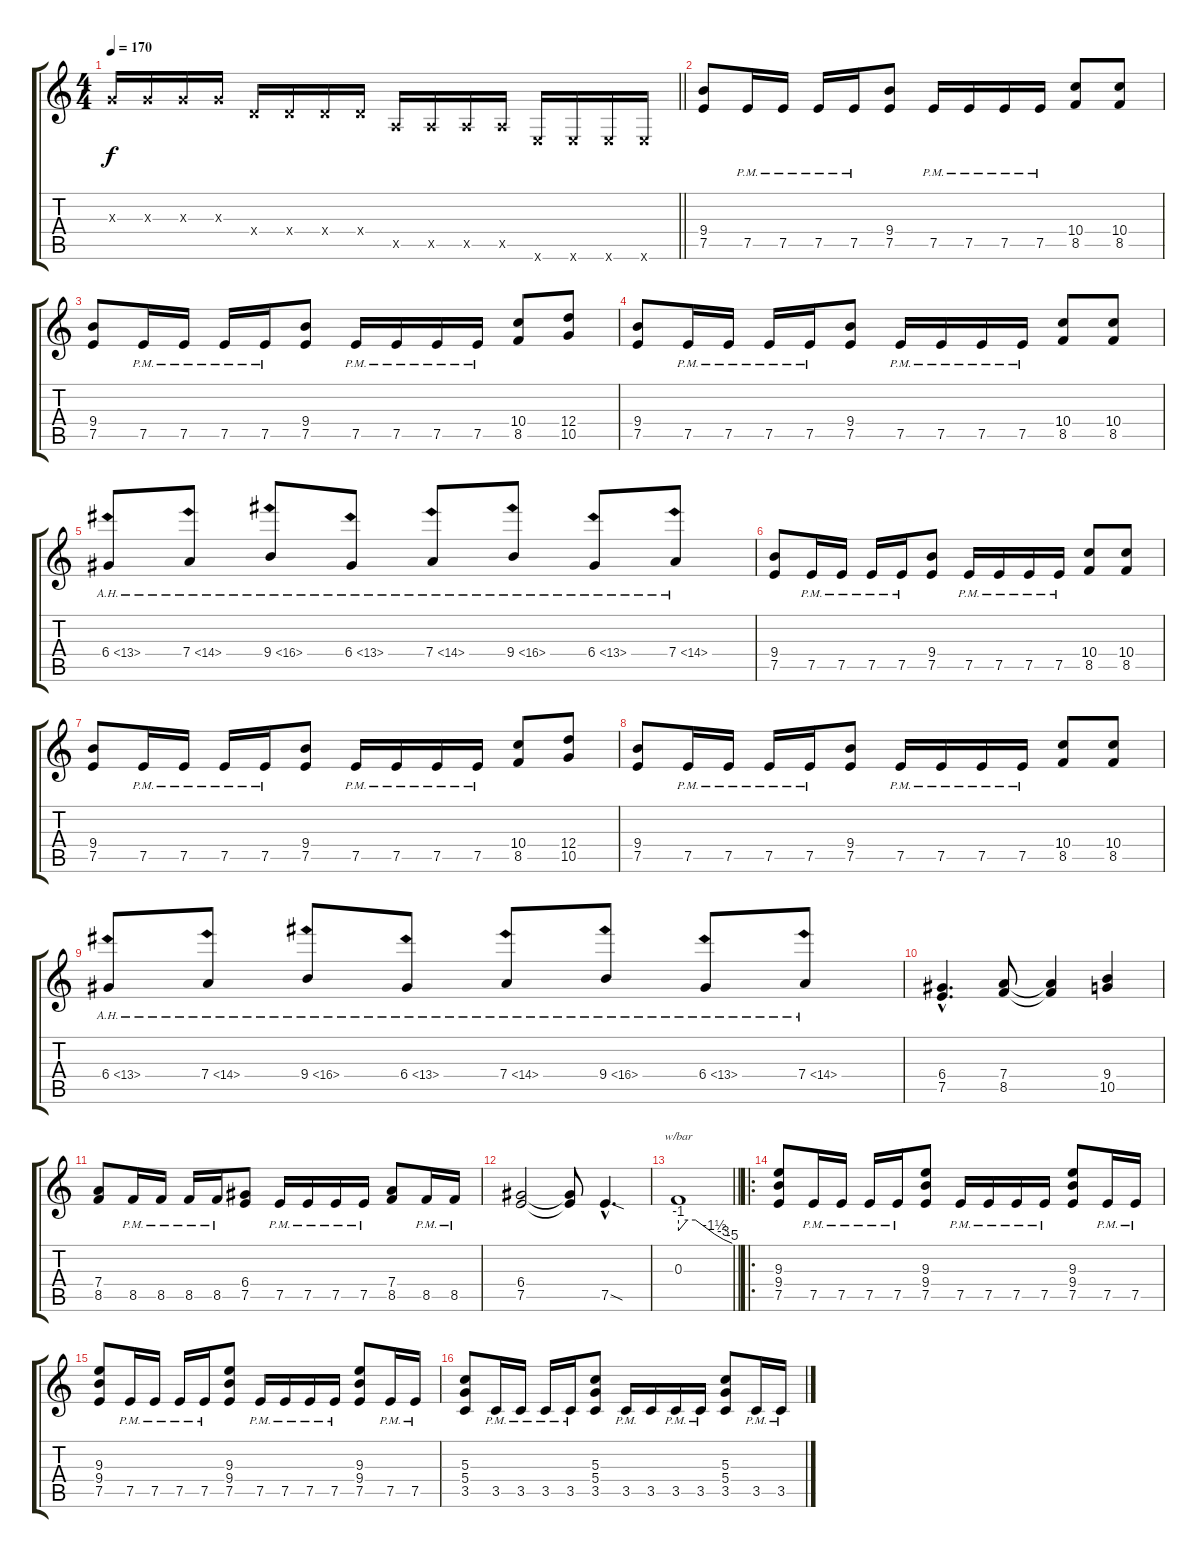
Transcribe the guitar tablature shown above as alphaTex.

\track "" {instrument distortionguitar}
\staff {score tabs}
\tuning (E4 B3 G3 D3 A2 E2) {hide}
\ts (4 4)
\tempo 170
\clef g2
\barLineRight lightlight
\ks c
0.3{x}.16{dy f} 0.3{x}.16 0.3{x}.16 0.3{x}.16 0.4{x}.16 0.4{x}.16 0.4{x}.16 0.4{x}.16 0.5{x}.16 0.5{x}.16 0.5{x}.16 0.5{x}.16 0.6{x}.16 0.6{x}.16 0.6{x}.16 0.6{x}.16 |
(9.4 7.5).8 7.5{pm}.16 7.5{pm}.16 7.5{pm}.16 7.5{pm}.16 (9.4 7.5).8 7.5{pm}.16 7.5{pm}.16 7.5{pm}.16 7.5{pm}.16 (10.4 8.5).8 (10.4 8.5).8 |
(9.4 7.5).8 7.5{pm}.16 7.5{pm}.16 7.5{pm}.16 7.5{pm}.16 (9.4 7.5).8 7.5{pm}.16 7.5{pm}.16 7.5{pm}.16 7.5{pm}.16 (10.4 8.5).8 (12.4 10.5).8 |
(9.4 7.5).8 7.5{pm}.16 7.5{pm}.16 7.5{pm}.16 7.5{pm}.16 (9.4 7.5).8 7.5{pm}.16 7.5{pm}.16 7.5{pm}.16 7.5{pm}.16 (10.4 8.5).8 (10.4 8.5).8 |
6.4{ah 7}.8 7.4{ah 7}.8 9.4{ah 7}.8 6.4{ah 7}.8 7.4{ah 7}.8 9.4{ah 7}.8 6.4{ah 7}.8 7.4{ah 7}.8 |
(9.4 7.5).8 7.5{pm}.16 7.5{pm}.16 7.5{pm}.16 7.5{pm}.16 (9.4 7.5).8 7.5{pm}.16 7.5{pm}.16 7.5{pm}.16 7.5{pm}.16 (10.4 8.5).8 (10.4 8.5).8 |
(9.4 7.5).8 7.5{pm}.16 7.5{pm}.16 7.5{pm}.16 7.5{pm}.16 (9.4 7.5).8 7.5{pm}.16 7.5{pm}.16 7.5{pm}.16 7.5{pm}.16 (10.4 8.5).8 (12.4 10.5).8 |
(9.4 7.5).8 7.5{pm}.16 7.5{pm}.16 7.5{pm}.16 7.5{pm}.16 (9.4 7.5).8 7.5{pm}.16 7.5{pm}.16 7.5{pm}.16 7.5{pm}.16 (10.4 8.5).8 (10.4 8.5).8 |
6.4{ah 7}.8 7.4{ah 7}.8 9.4{ah 7}.8 6.4{ah 7}.8 7.4{ah 7}.8 9.4{ah 7}.8 6.4{ah 7}.8 7.4{ah 7}.8 |
(6.4{hac} 7.5{hac}).4{d} (7.4 8.5).8 (7.4{t} 8.5{t}).4 (9.4 10.5).4 |
(7.4 8.5).8 8.5{pm}.16 8.5{pm}.16 8.5{pm}.16 8.5{pm}.16 (6.4 7.5).8 7.5{pm}.16 7.5{pm}.16 7.5{pm}.16 7.5{pm}.16 (7.4 8.5).8 8.5{pm}.16 8.5{pm}.16 |
(6.4 7.5).2 (6.4{t} 7.5{t}).8 7.5{sod hac}.4{d} |
\barLineRight lightlight
0.3.1{tbe (custom default 0 -4 10 0 19 0 40 -6 50 -12 60 -20)} |
\ro
(9.3 9.4 7.5).8 7.5{pm}.16 7.5{pm}.16 7.5{pm}.16 7.5{pm}.16 (9.3 9.4 7.5).8 7.5{pm}.16 7.5{pm}.16 7.5{pm}.16 7.5{pm}.16 (9.3 9.4 7.5).8 7.5{pm}.16 7.5{pm}.16 |
(9.3 9.4 7.5).8 7.5{pm}.16 7.5{pm}.16 7.5{pm}.16 7.5{pm}.16 (9.3 9.4 7.5).8 7.5{pm}.16 7.5{pm}.16 7.5{pm}.16 7.5{pm}.16 (9.3 9.4 7.5).8 7.5{pm}.16 7.5{pm}.16 |
(5.3 5.4 3.5).8 3.5{pm}.16 3.5{pm}.16 3.5{pm}.16 3.5{pm}.16 (5.3 5.4 3.5).8 3.5{pm}.16 3.5.16 3.5{pm}.16 3.5{pm}.16 (5.3 5.4 3.5).8 3.5{pm}.16 3.5{pm}.16
